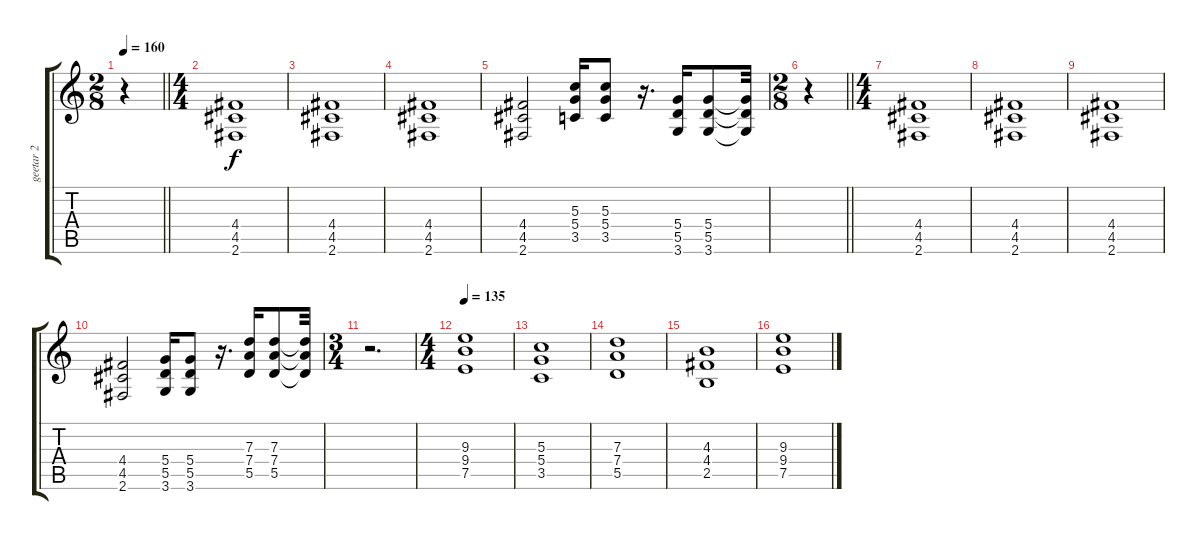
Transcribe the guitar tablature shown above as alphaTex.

\track ("geetar 2" "geetar 2") {instrument distortionguitar}
\staff {score tabs}
\tuning (E4 B3 G3 D3 A2 E2) {hide}
\ts (2 8)
\tempo 160
\clef g2
\barLineRight lightlight
\ks c
r.4{dy f} |
\ts (4 4)
(4.4 4.5 2.6).1 |
(4.4 4.5 2.6).1 |
(4.4 4.5 2.6).1 |
(4.4 4.5 2.6).2 (5.3 5.4 3.5).16 (5.3 5.4 3.5).8 r.16{d} (5.4 5.5 3.6).16 (5.4 5.5 3.6).8 (5.4{t} 5.5{t} 3.6{t}).32 |
\ts (2 8)
\barLineRight lightlight
r.4 |
\ts (4 4)
(4.4 4.5 2.6).1 |
(4.4 4.5 2.6).1 |
(4.4 4.5 2.6).1 |
(4.4 4.5 2.6).2 (5.4 5.5 3.6).16 (5.4 5.5 3.6).8 r.16{d} (7.3 7.4 5.5).16 (7.3 7.4 5.5).8 (7.3{t} 7.4{t} 5.5{t}).32 |
\ts (3 4)
r.2{d} |
\ts (4 4)
\tempo 135
(9.3 9.4 7.5).1 |
(5.3 5.4 3.5).1 |
(7.3 7.4 5.5).1 |
(4.3 4.4 2.5).1 |
(9.3 9.4 7.5).1
